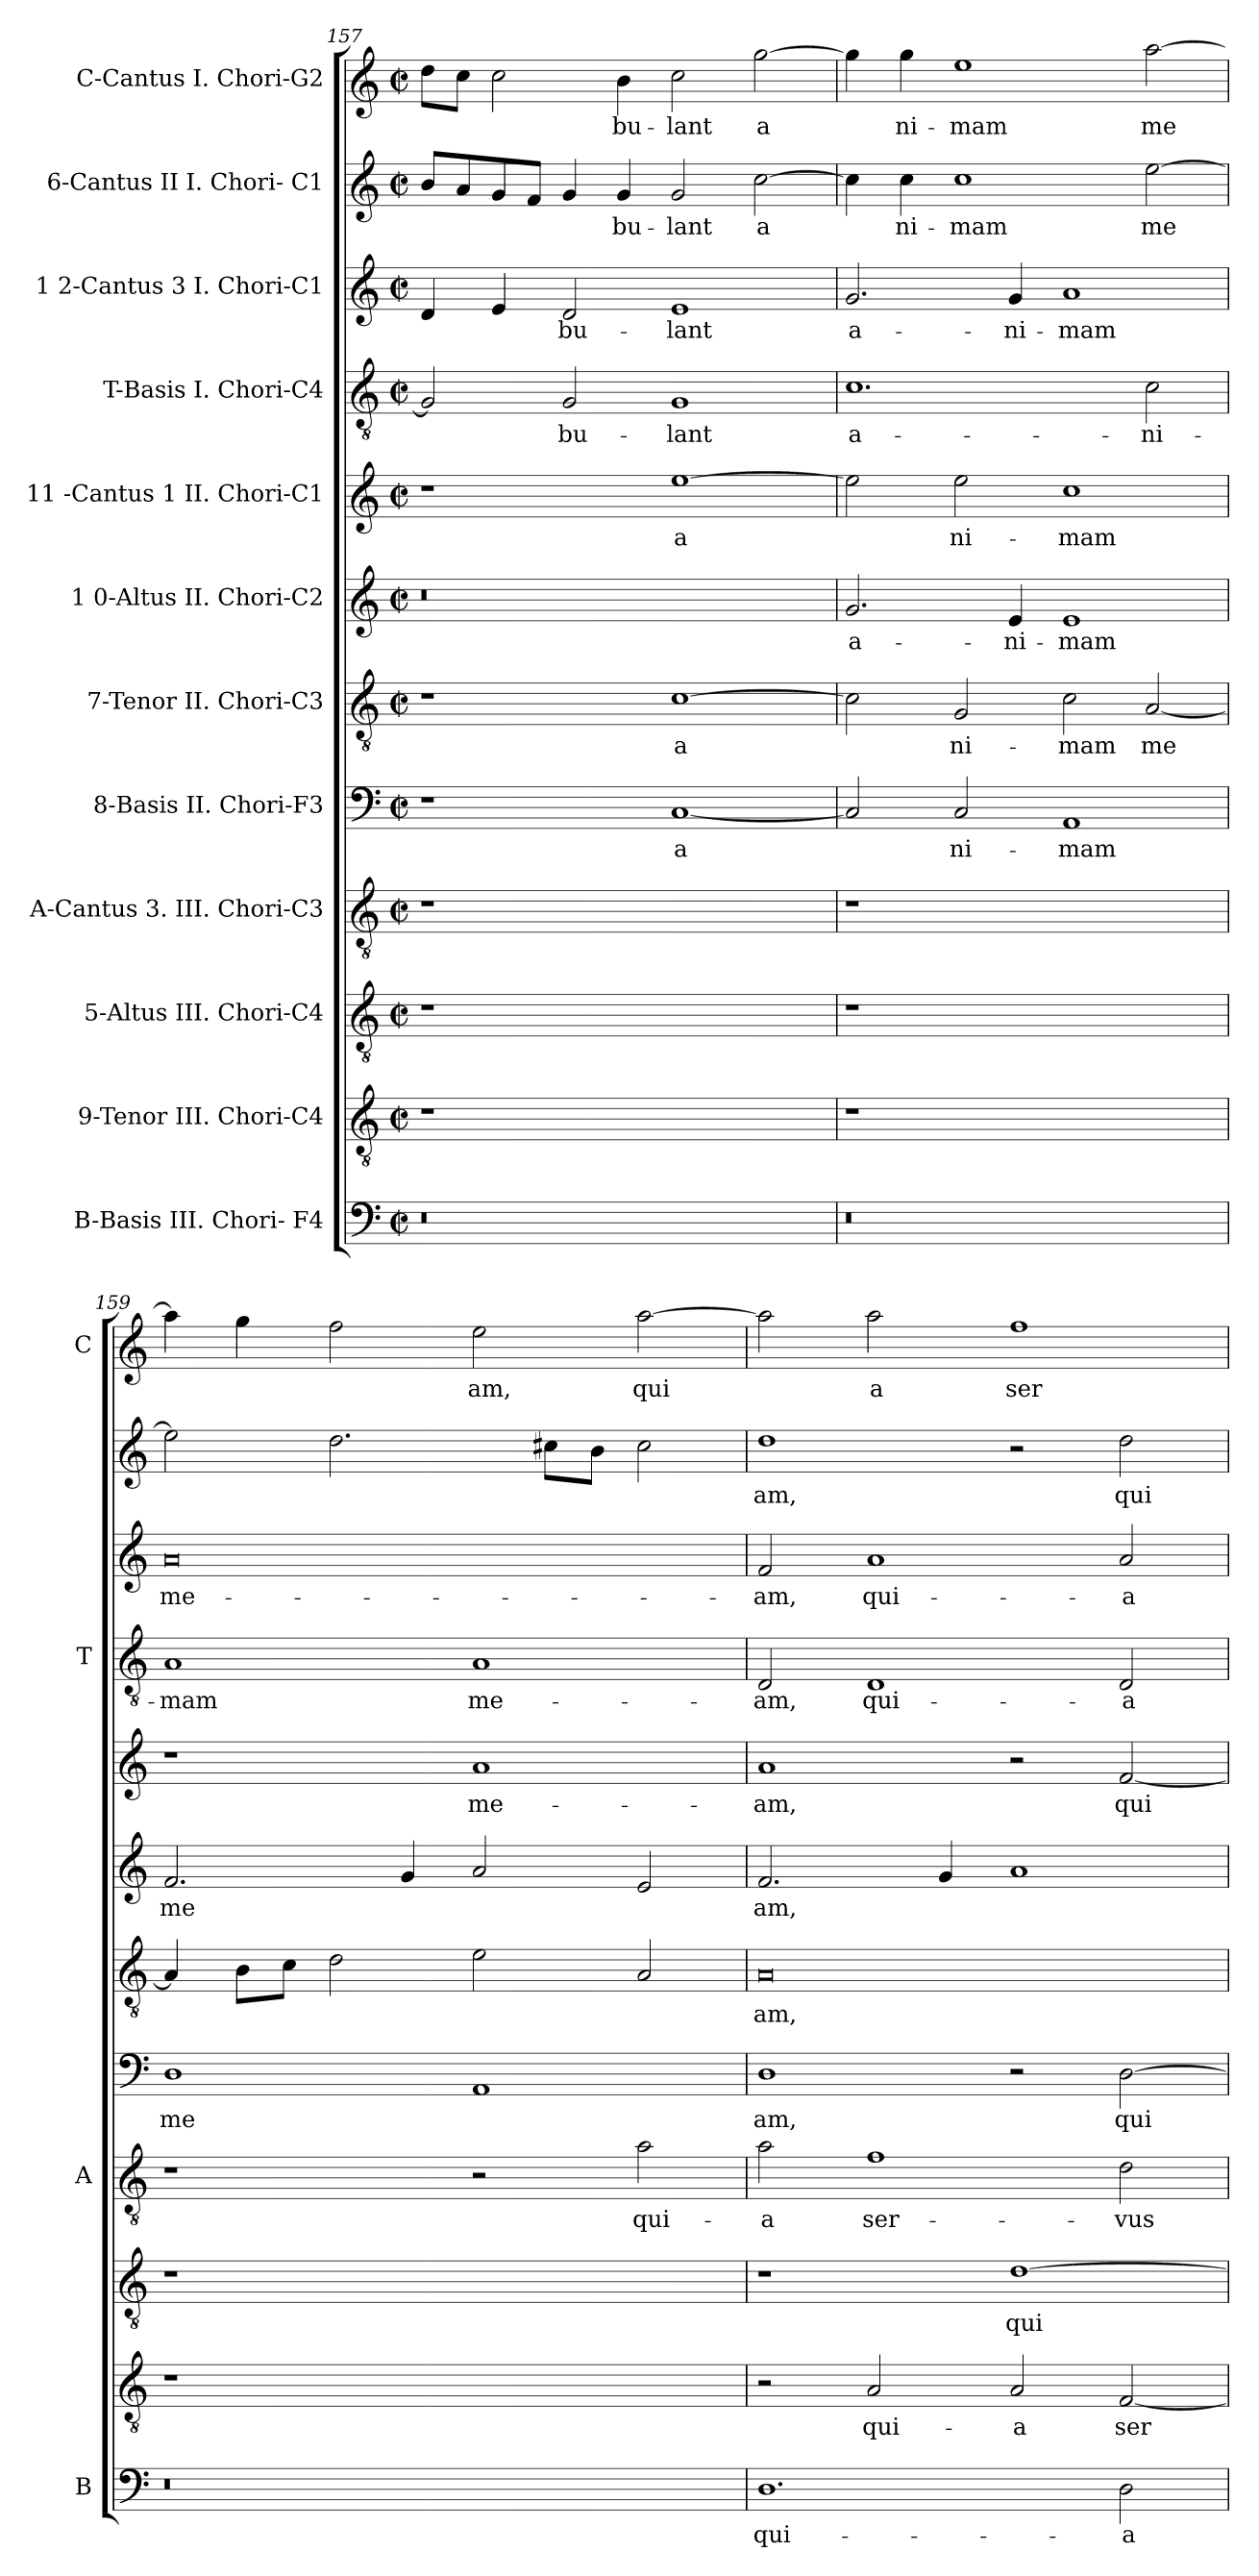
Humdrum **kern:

**kern	**text	**kern	**text	**kern	**text	**kern	**text	**kern	**text	**kern	**text	**kern	**text	**kern	**text	**kern	**text	**kern	**text	**kern	**text	**kern	**text
*part12	*part12	*part11	*part11	*part10	*part10	*part9	*part9	*part8	*part8	*part7	*part7	*part6	*part6	*part5	*part5	*part4	*part4	*part3	*part3	*part2	*part2	*part1	*part1
*staff12	*staff12	*staff11	*staff11	*staff10	*staff10	*staff9	*staff9	*staff8	*staff8	*staff7	*staff7	*staff6	*staff6	*staff5	*staff5	*staff4	*staff4	*staff3	*staff3	*staff2	*staff2	*staff1	*staff1
*I"B-Basis  III. Chori- F4	*	*I"9-Tenor  III. Chori-C4	*	*I"5-Altus  III. Chori-C4	*	*I"A-Cantus 3.  III. Chori-C3	*	*I"8-Basis  II. Chori-F3	*	*I"7-Tenor  II. Chori-C3	*	*I"1 0-Altus  II. Chori-C2	*	*I"11 -Cantus 1  II. Chori-C1	*	*I"T-Basis  I. Chori-C4	*	*I"1 2-Cantus 3  I. Chori-C1	*	*I"6-Cantus II  I. Chori- C1	*	*I"C-Cantus  I. Chori-G2	*
*I'B	*	*	*	*	*	*I'A	*	*	*	*	*	*	*	*	*	*I'T	*	*	*	*	*	*I'C	*
*clefF4	*	*clefGv2	*	*clefGv2	*	*clefGv2	*	*clefF4	*	*clefGv2	*	*clefG2	*	*clefG2	*	*clefGv2	*	*clefG2	*	*clefG2	*	*clefG2	*
*k[]	*	*k[]	*	*k[]	*	*k[]	*	*k[]	*	*k[]	*	*k[]	*	*k[]	*	*k[]	*	*k[]	*	*k[]	*	*k[]	*
*C:	*	*C:	*	*C:	*	*C:	*	*C:	*	*C:	*	*C:	*	*C:	*	*C:	*	*C:	*	*C:	*	*C:	*
*M2/2	*	*M2/2	*	*M2/2	*	*M2/2	*	*M2/2	*	*M2/2	*	*M2/2	*	*M2/2	*	*M2/2	*	*M2/2	*	*M2/2	*	*M2/2	*
*met(c|)	*	*met(c|)	*	*met(c|)	*	*met(c|)	*	*met(c|)	*	*met(c|)	*	*met(c|)	*	*met(c|)	*	*met(c|)	*	*met(c|)	*	*met(c|)	*	*met(c|)	*
=157	=157	=157	=157	=157	=157	=157	=157	=157	=157	=157	=157	=157	=157	=157	=157	=157	=157	=157	=157	=157	=157	=157	=157
!	!	!	!	!	!	!	!	!	!	!	!	!	!	!	!	!	!LO:LY:b:cj	!	!LO:LY:b:cj	!	!LO:LY:b:cj	!	!LO:LY:b:cj
0r	.	1r	.	1r	.	1r	.	1r	.	1r	.	0r	.	1r	.	2G/]	--	4d/	--	8b/L	--	8dd\L	--
!	!	!	!	!	!	!	!	!	!	!	!	!	!	!	!	!	!	!	!	!	!LO:LY:b:cj	!	!LO:LY:b:cj
.	.	.	.	.	.	.	.	.	.	.	.	.	.	.	.	.	.	.	.	8a/	--	8cc\J	--
!	!	!	!	!	!	!	!	!	!	!	!	!	!	!	!	!	!	!	!LO:LY:b:cj	!	!LO:LY:b:cj	!	!LO:LY:b:cj
.	.	.	.	.	.	.	.	.	.	.	.	.	.	.	.	.	.	4e/	--	8g/	--	2cc\	--
!	!	!	!	!	!	!	!	!	!	!	!	!	!	!	!	!	!	!	!	!	!LO:LY:b:cj	!	!
.	.	.	.	.	.	.	.	.	.	.	.	.	.	.	.	.	.	.	.	8f/J	--	.	.
!	!	!	!	!	!	!	!	!	!	!	!	!	!	!	!	!	!LO:LY:b:cj	!	!LO:LY:b:cj	!	!LO:LY:b:cj	!	!
.	.	.	.	.	.	.	.	.	.	.	.	.	.	.	.	2G/	-bu-	2d/	-bu-	4g/	--	.	.
!	!	!	!	!	!	!	!	!	!	!	!	!	!	!	!	!	!	!	!	!	!LO:LY:b:cj	!	!LO:LY:b:cj
.	.	.	.	.	.	.	.	.	.	.	.	.	.	.	.	.	.	.	.	4g/	-bu-	4b\	-bu-
!	!	!	!	!	!	!	!	!	!LO:LY:b:cj	!	!LO:LY:b:cj	!	!	!	!LO:LY:b:cj	!	!LO:LY:b:cj	!	!LO:LY:b:cj	!	!LO:LY:b:cj	!	!LO:LY:b:cj
.	.	1ryy	.	1ryy	.	1ryy	.	[<1C	a-	[>1c	a-	.	.	[>1ee	a-	1G	-lant	1e	-lant	2g/	-lant	2cc\	-lant
!	!	!	!	!	!	!	!	!	!	!	!	!	!	!	!	!	!	!	!	!	!LO:LY:b:cj	!	!LO:LY:b:cj
.	.	.	.	.	.	.	.	.	.	.	.	.	.	.	.	.	.	.	.	[>2cc\	a-	[>2gg\	a-
=158	=158	=158	=158	=158	=158	=158	=158	=158	=158	=158	=158	=158	=158	=158	=158	=158	=158	=158	=158	=158	=158	=158	=158
!	!	!	!	!	!	!	!	!	!LO:LY:b:cj	!	!LO:LY:b:cj	!	!LO:LY:b:cj	!	!LO:LY:b:cj	!	!LO:LY:b:cj	!	!LO:LY:b:cj	!	!LO:LY:b:cj	!	!LO:LY:b:cj
0r	.	1r	.	1r	.	1r	.	2C/]	--	2c\]	--	2.g/	a-	2ee\]	--	1.c	a-	2.g/	a-	4cc\]	--	4gg\]	--
!	!	!	!	!	!	!	!	!	!	!	!	!	!	!	!	!	!	!	!	!	!LO:LY:b:cj	!	!LO:LY:b:cj
.	.	.	.	.	.	.	.	.	.	.	.	.	.	.	.	.	.	.	.	4cc\	-ni-	4gg\	-ni-
!	!	!	!	!	!	!	!	!	!LO:LY:b:cj	!	!LO:LY:b:cj	!	!	!	!LO:LY:b:cj	!	!	!	!	!	!LO:LY:b:cj	!	!LO:LY:b:cj
.	.	.	.	.	.	.	.	2C/	-ni-	2G/	-ni-	.	.	2ee\	-ni-	.	.	.	.	1cc	-mam	1ee	-mam
!	!	!	!	!	!	!	!	!	!	!	!	!	!LO:LY:b:cj	!	!	!	!	!	!LO:LY:b:cj	!	!	!	!
.	.	.	.	.	.	.	.	.	.	.	.	4e/	-ni-	.	.	.	.	4g/	-ni-	.	.	.	.
!	!	!	!	!	!	!	!	!	!LO:LY:b:cj	!	!LO:LY:b:cj	!	!LO:LY:b:cj	!	!LO:LY:b:cj	!	!	!	!LO:LY:b:cj	!	!	!	!
.	.	1ryy	.	1ryy	.	1ryy	.	1AA	-mam	2c\	-mam	1e	-mam	1cc	-mam	.	.	1a	-mam	.	.	.	.
!	!	!	!	!	!	!	!	!	!	!	!LO:LY:b:cj	!	!	!	!	!	!LO:LY:b:cj	!	!	!	!LO:LY:b:cj	!	!LO:LY:b:cj
.	.	.	.	.	.	.	.	.	.	[<2A/	me-	.	.	.	.	2c\	-ni-	.	.	[>2ee\	me-	[>2aa\	me-
=159	=159	=159	=159	=159	=159	=159	=159	=159	=159	=159	=159	=159	=159	=159	=159	=159	=159	=159	=159	=159	=159	=159	=159
!	!	!	!	!	!	!	!	!	!LO:LY:b:cj	!	!LO:LY:b:cj	!	!LO:LY:b:cj	!	!	!	!LO:LY:b:cj	!	!LO:LY:b:cj	!	!LO:LY:b:cj	!	!LO:LY:b:cj
0r	.	1r	.	1r	.	1r	.	1D	me-	4A/]	--	2.f/	me-	1r	.	1A	-mam	0a	me-	2ee\]	--	4aa\]	--
!	!	!	!	!	!	!	!	!	!	!	!LO:LY:b:cj	!	!	!	!	!	!	!	!	!	!	!	!LO:LY:b:cj
.	.	.	.	.	.	.	.	.	.	8B\L	--	.	.	.	.	.	.	.	.	.	.	4gg\	--
!	!	!	!	!	!	!	!	!	!	!	!LO:LY:b:cj	!	!	!	!	!	!	!	!	!	!	!	!
.	.	.	.	.	.	.	.	.	.	8c\J	--	.	.	.	.	.	.	.	.	.	.	.	.
!	!	!	!	!	!	!	!	!	!	!	!LO:LY:b:cj	!	!	!	!	!	!	!	!	!	!LO:LY:b:cj	!	!LO:LY:b:cj
.	.	.	.	.	.	.	.	.	.	2d\	--	.	.	.	.	.	.	.	.	2.dd\	--	2ff\	--
!	!	!	!	!	!	!	!	!	!	!	!	!	!LO:LY:b:cj	!	!	!	!	!	!	!	!	!	!
.	.	.	.	.	.	.	.	.	.	.	.	4g/	--	.	.	.	.	.	.	.	.	.	.
!	!	!	!	!	!	!	!	!	!LO:LY:b:cj	!	!LO:LY:b:cj	!	!LO:LY:b:cj	!	!LO:LY:b:cj	!	!LO:LY:b:cj	!	!	!	!	!	!LO:LY:b:cj
.	.	1ryy	.	1ryy	.	2r	.	1AA	--	2e\	--	2a/	--	1a	me-	1A	me-	.	.	.	.	2ee\	-am,
!	!	!	!	!	!	!	!	!	!	!	!	!	!	!	!	!	!	!	!	!	!LO:LY:b:cj	!	!
.	.	.	.	.	.	.	.	.	.	.	.	.	.	.	.	.	.	.	.	8cc#X\L	--	.	.
!	!	!	!	!	!	!	!	!	!	!	!	!	!	!	!	!	!	!	!	!	!LO:LY:b:cj	!	!
.	.	.	.	.	.	.	.	.	.	.	.	.	.	.	.	.	.	.	.	8b\J	--	.	.
!	!	!	!	!	!	!	!LO:LY:b:cj	!	!	!	!LO:LY:b:cj	!	!LO:LY:b:cj	!	!	!	!	!	!	!	!LO:LY:b:cj	!	!LO:LY:b:cj
.	.	.	.	.	.	2a\	-qui-	.	.	2A/	--	2e/	--	.	.	.	.	.	.	2cc#\	--	[>2aa\	qui-
!!LO:PB:g=z
=160	=160	=160	=160	=160	=160	=160	=160	=160	=160	=160	=160	=160	=160	=160	=160	=160	=160	=160	=160	=160	=160	=160	=160
!	!LO:LY:b:cj	!	!	!	!	!	!LO:LY:b:cj	!	!LO:LY:b:cj	!	!LO:LY:b:cj	!	!LO:LY:b:cj	!	!LO:LY:b:cj	!	!LO:LY:b:cj	!	!LO:LY:b:cj	!	!LO:LY:b:cj	!	!LO:LY:b:cj
1.D	-qui-	2r	.	1r	.	2a\	-a	1D	-am,	0A	-am,	2.f/	-am,	1a	-am,	2D/	-am,	2f/	-am,	1dd	-am,	2aa\]	--
!	!	!	!LO:LY:b:cj	!	!	!	!LO:LY:b:cj	!	!	!	!	!	!	!	!	!	!LO:LY:b:cj	!	!LO:LY:b:cj	!	!	!	!LO:LY:b:cj
.	.	2A/	-qui-	.	.	1f	ser-	.	.	.	.	.	.	.	.	1D	qui-	1a	qui-	.	.	2aa\	-a
!	!	!	!	!	!	!	!	!	!	!	!	!	!LO:LY:b:cj	!	!	!	!	!	!	!	!	!	!
.	.	.	.	.	.	.	.	.	.	.	.	4g/	.	.	.	.	.	.	.	.	.	.	.
!	!	!	!LO:LY:b:cj	!	!LO:LY:b:cj	!	!	!	!	!	!	!	!LO:LY:b:cj	!	!	!	!	!	!	!	!	!	!LO:LY:b:cj
.	.	2A/	-a	[>1d	-qui-	.	.	2r	.	.	.	1a	.	2r	.	.	.	.	.	2r	.	1ff	ser-
!	!LO:LY:b:cj	!	!LO:LY:b:cj	!	!	!	!LO:LY:b:cj	!	!LO:LY:b:cj	!	!	!	!	!	!LO:LY:b:cj	!	!LO:LY:b:cj	!	!LO:LY:b:cj	!	!LO:LY:b:cj	!	!
2D\	-a	[<2F/	ser-	.	.	2d\	-vus	[>2D\	qui-	.	.	.	.	[<2f/	qui-	2D/	-a	2a/	-a	2dd\	qui-	.	.
=	=	=	=	=	=	=	=	=	=	=	=	=	=	=	=	=	=	=	=	=	=	=	=
*-	*-	*-	*-	*-	*-	*-	*-	*-	*-	*-	*-	*-	*-	*-	*-	*-	*-	*-	*-	*-	*-	*-	*-
